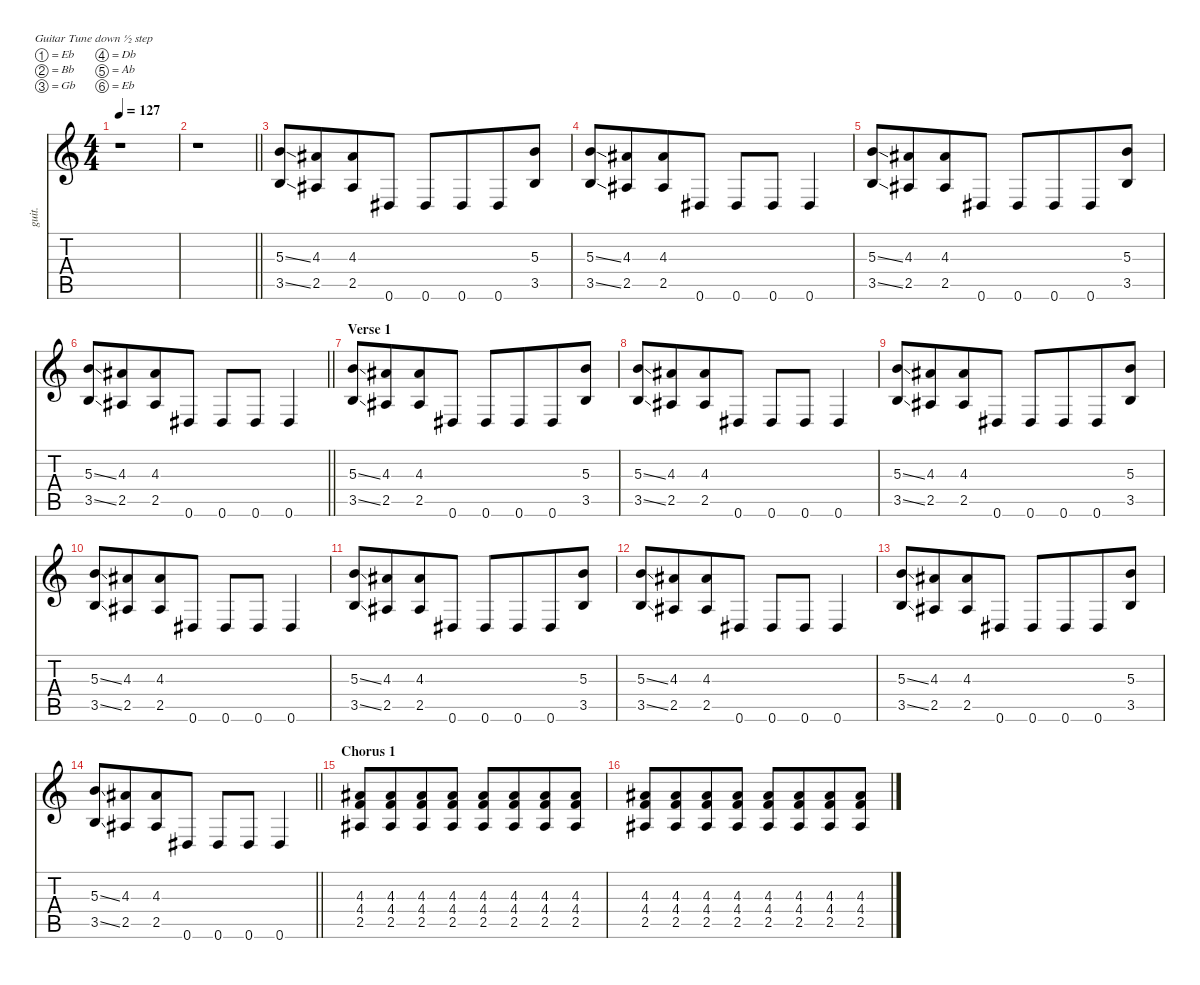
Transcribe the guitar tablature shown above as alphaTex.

\defaultSystemsLayout 4
\hideDynamics
\bracketExtendMode nobrackets
\otherSystemsTrackNameOrientation horizontal
\track ("Guitar 2" "guit.") {defaultSystemsLayout 4 instrument distortionguitar}
\staff {score tabs}
\tuning (Eb4 Bb3 Gb3 Db3 Ab2 Eb2)
\ts (4 4)
\beaming (8 4 4)
\tempo 127
\clef g2
\ks c
r.1{dy f instrument distortionguitar beam Down} |
\barLineRight lightlight
r.1{beam Down} |
(5.3{ss} 3.5{ss}).8{beam Up} (4.3{acc #} 2.5{acc #}).8{beam Up} (4.3{acc #} 2.5{acc #}).8{beam Up} 0.6{acc #}.8{beam Up} 0.6{acc #}.8{beam Up} 0.6{acc #}.8{beam Up} 0.6{acc #}.8{beam Up} (5.3 3.5).8{beam Up} |
(5.3{ss} 3.5{ss}).8{beam Up} (4.3{acc #} 2.5{acc #}).8{beam Up} (4.3{acc #} 2.5{acc #}).8{beam Up} 0.6{acc #}.8{beam Up} 0.6{acc #}.8{beam Up} 0.6{acc #}.8{beam Up} 0.6{acc #}.4{beam Up} |
(5.3{ss} 3.5{ss}).8{beam Up} (4.3{acc #} 2.5{acc #}).8{beam Up} (4.3{acc #} 2.5{acc #}).8{beam Up} 0.6{acc #}.8{beam Up} 0.6{acc #}.8{beam Up} 0.6{acc #}.8{beam Up} 0.6{acc #}.8{beam Up} (5.3 3.5).8{beam Up} |
\barLineRight lightlight
(5.3{ss} 3.5{ss}).8{beam Up} (4.3{acc #} 2.5{acc #}).8{beam Up} (4.3{acc #} 2.5{acc #}).8{beam Up} 0.6{acc #}.8{beam Up} 0.6{acc #}.8{beam Up} 0.6{acc #}.8{beam Up} 0.6{acc #}.4{beam Up} |
\section ("" "Verse 1")
(5.3{ss} 3.5{ss}).8{beam Up} (4.3{acc #} 2.5{acc #}).8{beam Up} (4.3{acc #} 2.5{acc #}).8{beam Up} 0.6{acc #}.8{beam Up} 0.6{acc #}.8{beam Up} 0.6{acc #}.8{beam Up} 0.6{acc #}.8{beam Up} (5.3 3.5).8{beam Up} |
(5.3{ss} 3.5{ss}).8{beam Up} (4.3{acc #} 2.5{acc #}).8{beam Up} (4.3{acc #} 2.5{acc #}).8{beam Up} 0.6{acc #}.8{beam Up} 0.6{acc #}.8{beam Up} 0.6{acc #}.8{beam Up} 0.6{acc #}.4{beam Up} |
(5.3{ss} 3.5{ss}).8{beam Up} (4.3{acc #} 2.5{acc #}).8{beam Up} (4.3{acc #} 2.5{acc #}).8{beam Up} 0.6{acc #}.8{beam Up} 0.6{acc #}.8{beam Up} 0.6{acc #}.8{beam Up} 0.6{acc #}.8{beam Up} (5.3 3.5).8{beam Up} |
(5.3{ss} 3.5{ss}).8{beam Up} (4.3{acc #} 2.5{acc #}).8{beam Up} (4.3{acc #} 2.5{acc #}).8{beam Up} 0.6{acc #}.8{beam Up} 0.6{acc #}.8{beam Up} 0.6{acc #}.8{beam Up} 0.6{acc #}.4{beam Up} |
(5.3{ss} 3.5{ss}).8{beam Up} (4.3{acc #} 2.5{acc #}).8{beam Up} (4.3{acc #} 2.5{acc #}).8{beam Up} 0.6{acc #}.8{beam Up} 0.6{acc #}.8{beam Up} 0.6{acc #}.8{beam Up} 0.6{acc #}.8{beam Up} (5.3 3.5).8{beam Up} |
(5.3{ss} 3.5{ss}).8{beam Up} (4.3{acc #} 2.5{acc #}).8{beam Up} (4.3{acc #} 2.5{acc #}).8{beam Up} 0.6{acc #}.8{beam Up} 0.6{acc #}.8{beam Up} 0.6{acc #}.8{beam Up} 0.6{acc #}.4{beam Up} |
(5.3{ss} 3.5{ss}).8{beam Up} (4.3{acc #} 2.5{acc #}).8{beam Up} (4.3{acc #} 2.5{acc #}).8{beam Up} 0.6{acc #}.8{beam Up} 0.6{acc #}.8{beam Up} 0.6{acc #}.8{beam Up} 0.6{acc #}.8{beam Up} (5.3 3.5).8{beam Up} |
\barLineRight lightlight
(5.3{ss} 3.5{ss}).8{beam Up} (4.3{acc #} 2.5{acc #}).8{beam Up} (4.3{acc #} 2.5{acc #}).8{beam Up} 0.6{acc #}.8{beam Up} 0.6{acc #}.8{beam Up} 0.6{acc #}.8{beam Up} 0.6{acc #}.4{beam Up} |
\section ("" "Chorus 1")
(4.3{acc #} 4.4 2.5{acc #}).8{beam Up} (4.3{acc #} 4.4 2.5{acc #}).8{beam Up} (4.3{acc #} 4.4 2.5{acc #}).8{beam Up} (4.3{acc #} 4.4 2.5{acc #}).8{beam Up} (4.3{acc #} 4.4 2.5{acc #}).8{beam Up} (4.3{acc #} 4.4 2.5{acc #}).8{beam Up} (4.3{acc #} 4.4 2.5{acc #}).8{beam Up} (4.3{acc #} 4.4 2.5{acc #}).8{beam Up} |
(4.3{acc #} 4.4 2.5{acc #}).8{beam Up} (4.3{acc #} 4.4 2.5{acc #}).8{beam Up} (4.3{acc #} 4.4 2.5{acc #}).8{beam Up} (4.3{acc #} 4.4 2.5{acc #}).8{beam Up} (4.3{acc #} 4.4 2.5{acc #}).8{beam Up} (4.3{acc #} 4.4 2.5{acc #}).8{beam Up} (4.3{acc #} 4.4 2.5{acc #}).8{beam Up} (4.3{acc #} 4.4 2.5{acc #}).8{beam Up}
